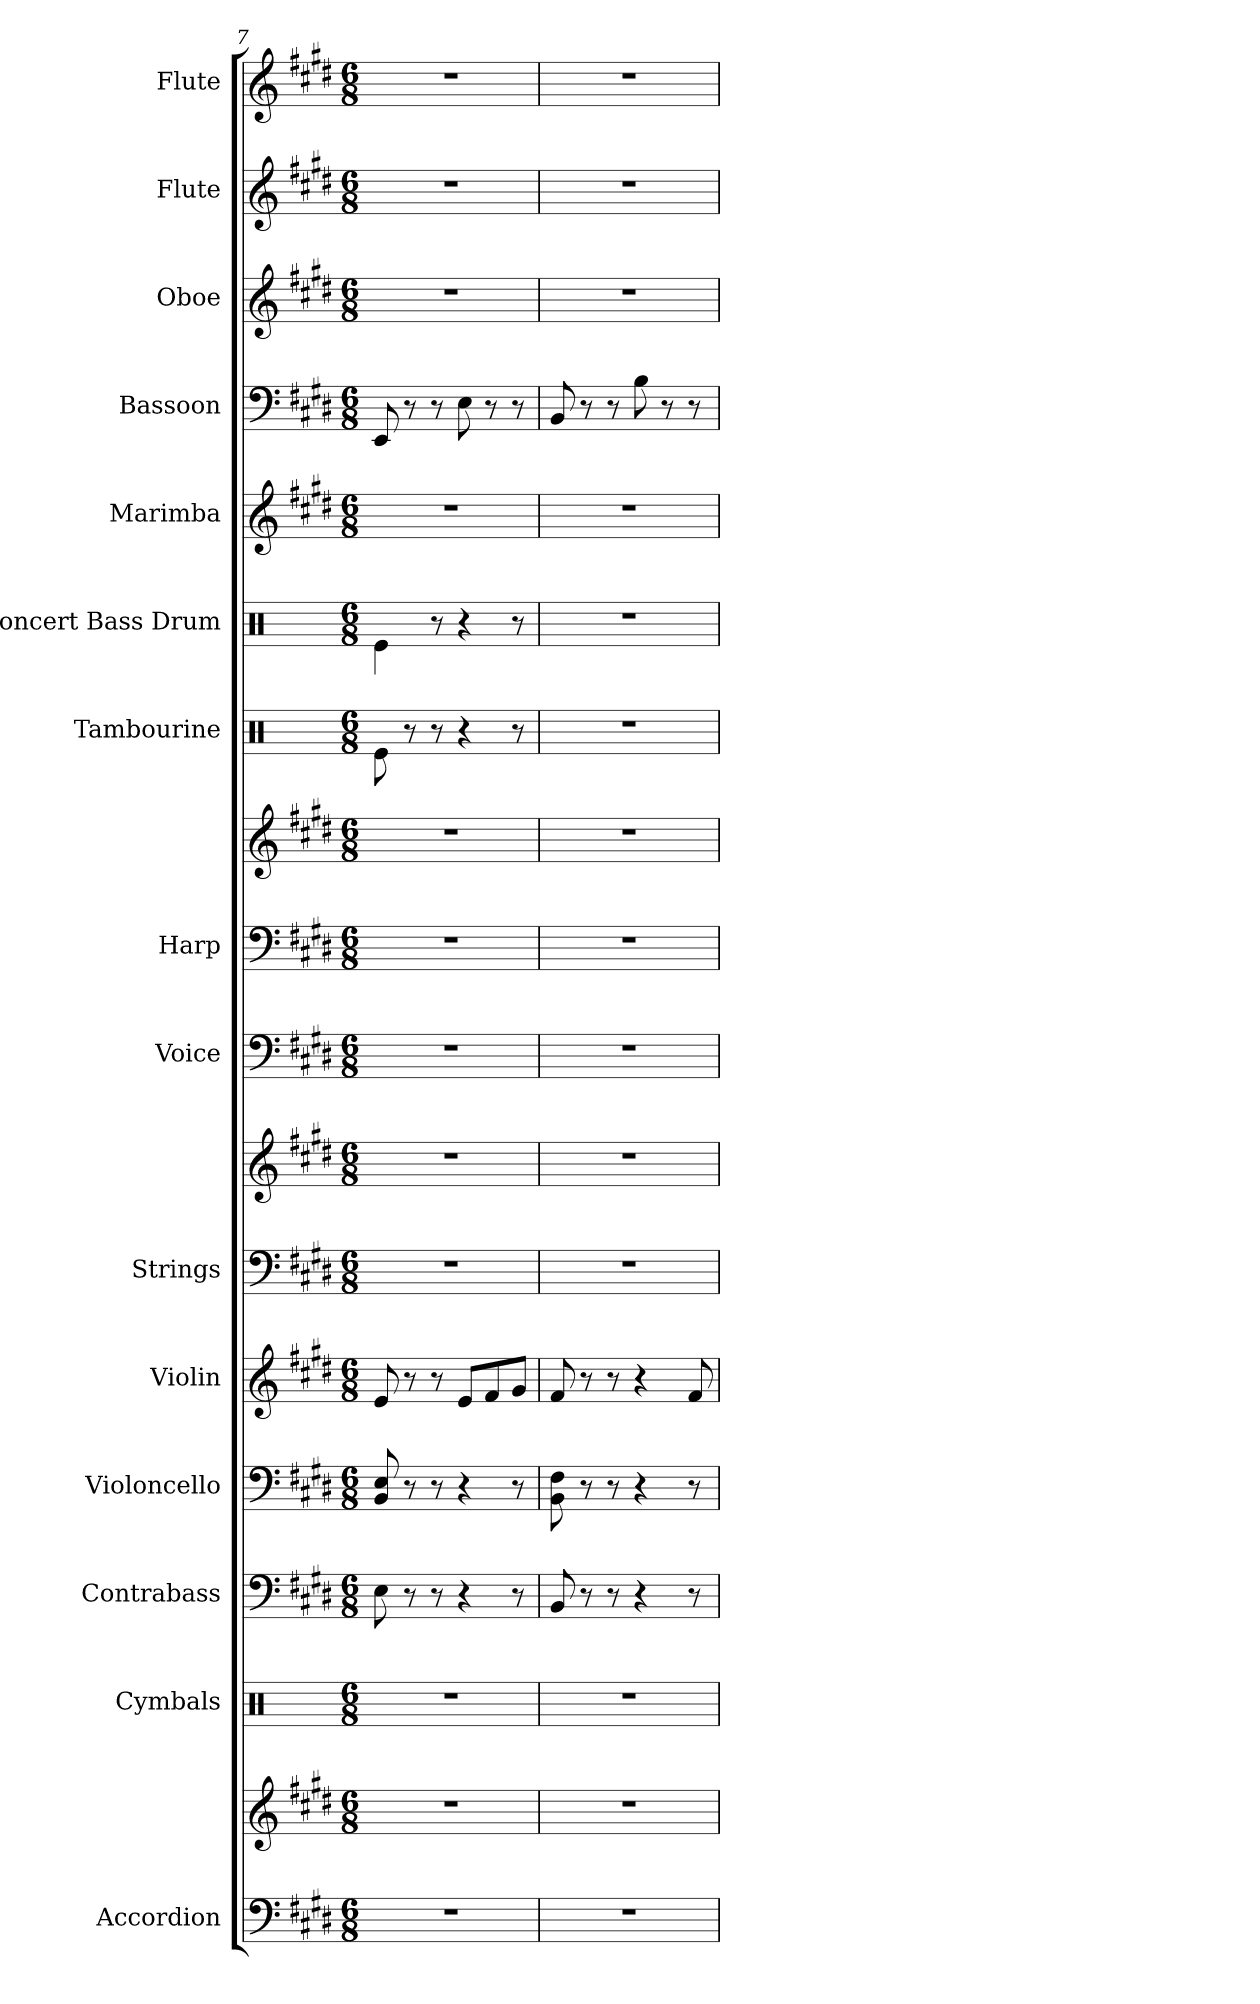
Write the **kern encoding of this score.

**kern	**kern	**kern	**kern	**kern	**kern	**kern	**kern	**kern	**kern	**kern	**kern	**kern	**kern	**kern	**kern	**kern	**kern
*part15	*part15	*part14	*part13	*part12	*part11	*part10	*part10	*part9	*part8	*part8	*part7	*part6	*part5	*part4	*part3	*part2	*part1
*staff18	*staff17	*staff16	*staff15	*staff14	*staff13	*staff12	*staff11	*staff10	*staff9	*staff8	*staff7	*staff6	*staff5	*staff4	*staff3	*staff2	*staff1
*I"Accordion	*	*I"Cymbals	*I"Contrabass	*I"Violoncello	*I"Violin	*I"Strings	*	*I"Voice	*I"Harp	*	*I"Tambourine	*I"Concert Bass Drum	*I"Marimba	*I"Bassoon	*I"Oboe	*I"Flute	*I"Flute
*I'Acc.	*	*I'Cym.	*I'Cb.	*I'Vc.	*I'Vln.	*I'St.	*	*I'Vo.	*I'Hrp.	*	*I'Tamb.	*I'Con. BD	*I'Mrm.	*I'Bsn.	*I'Ob.	*I'Fl.	*I'Fl.
*clefF4	*clefG2	*clefX	*clefF4	*clefF4	*clefG2	*clefF4	*clefG2	*clefF4	*clefF4	*clefG2	*clefX	*clefX	*clefG2	*clefF4	*clefG2	*clefG2	*clefG2
*	*	*	*ITrd7c12	*	*	*	*	*	*	*	*	*	*	*	*	*	*
*k[f#c#g#d#]	*k[f#c#g#d#]	*k[]	*k[f#c#g#d#]	*k[f#c#g#d#]	*k[f#c#g#d#]	*k[f#c#g#d#]	*k[f#c#g#d#]	*k[f#c#g#d#]	*k[f#c#g#d#]	*k[f#c#g#d#]	*k[]	*k[]	*k[f#c#g#d#]	*k[f#c#g#d#]	*k[f#c#g#d#]	*k[f#c#g#d#]	*k[f#c#g#d#]
*M6/8	*M6/8	*M6/8	*M6/8	*M6/8	*M6/8	*M6/8	*M6/8	*M6/8	*M6/8	*M6/8	*M6/8	*M6/8	*M6/8	*M6/8	*M6/8	*M6/8	*M6/8
=7	=7	=7	=7	=7	=7	=7	=7	=7	=7	=7	=7	=7	=7	=7	=7	=7	=7
2.r	2.r	2.r	8EE\	8BB/ 8E/	8e/	2.r	2.r	2.r	2.r	2.r	8Re\	4Re\	2.r	8EE/	2.r	2.r	2.r
.	.	.	8r	8r	8r	.	.	.	.	.	8r	.	.	8r	.	.	.
.	.	.	8r	8r	8r	.	.	.	.	.	8r	8r	.	8r	.	.	.
.	.	.	4r	4r	8e/L	.	.	.	.	.	4r	4r	.	8E\	.	.	.
.	.	.	.	.	8f#/	.	.	.	.	.	.	.	.	8r	.	.	.
.	.	.	8r	8r	8g#/J	.	.	.	.	.	8r	8r	.	8r	.	.	.
=8	=8	=8	=8	=8	=8	=8	=8	=8	=8	=8	=8	=8	=8	=8	=8	=8	=8
2.r	2.r	2.r	8BBB/	8BB\ 8F#\	8f#/	2.r	2.r	2.r	2.r	2.r	2.r	2.r	2.r	8BB/	2.r	2.r	2.r
.	.	.	8r	8r	8r	.	.	.	.	.	.	.	.	8r	.	.	.
.	.	.	8r	8r	8r	.	.	.	.	.	.	.	.	8r	.	.	.
.	.	.	4r	4r	4r	.	.	.	.	.	.	.	.	8B\	.	.	.
.	.	.	.	.	.	.	.	.	.	.	.	.	.	8r	.	.	.
.	.	.	8r	8r	8f#/	.	.	.	.	.	.	.	.	8r	.	.	.
=	=	=	=	=	=	=	=	=	=	=	=	=	=	=	=	=	=
*-	*-	*-	*-	*-	*-	*-	*-	*-	*-	*-	*-	*-	*-	*-	*-	*-	*-
